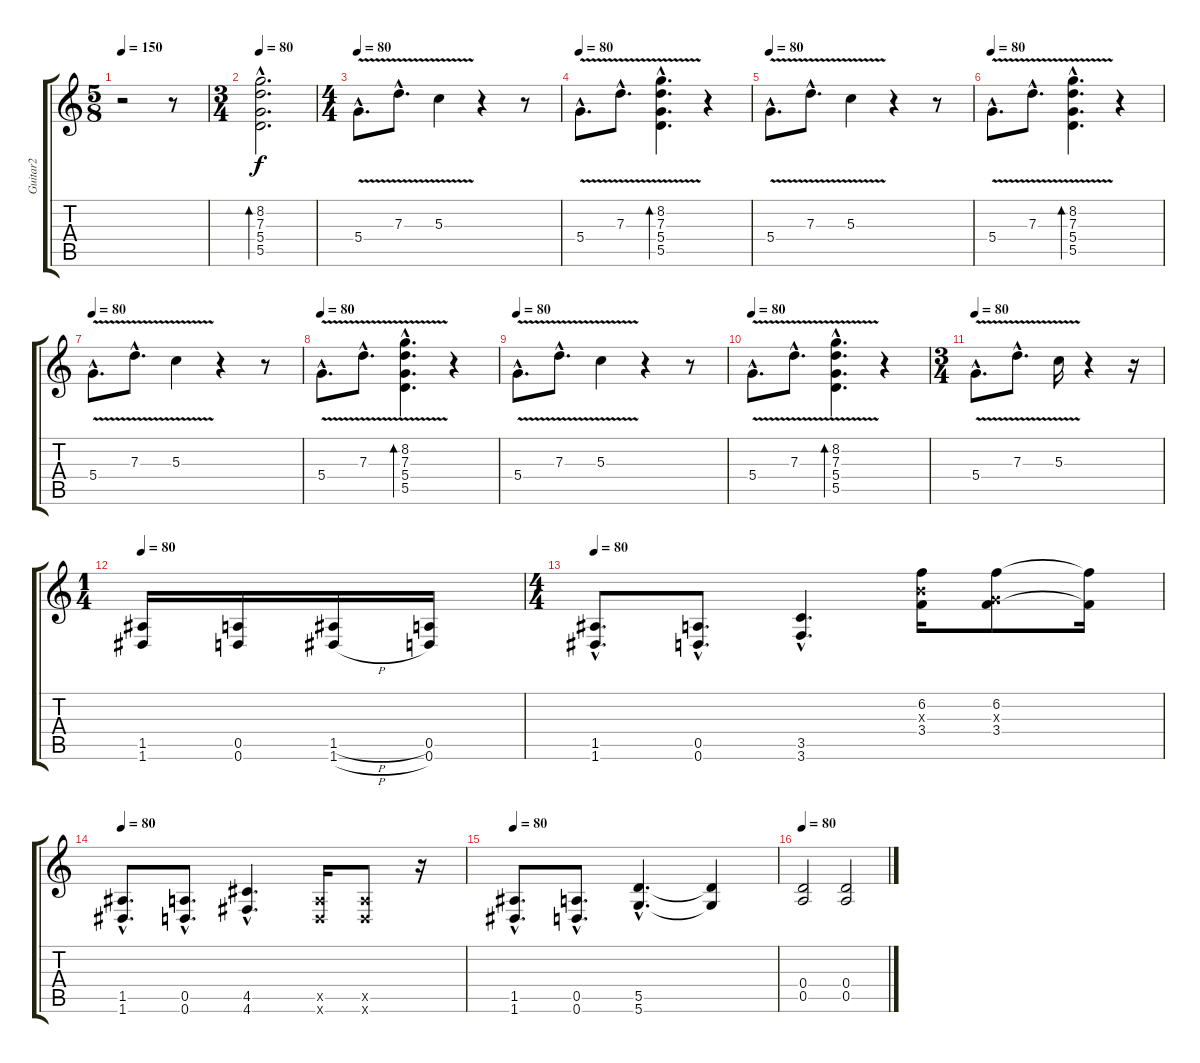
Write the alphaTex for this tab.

\track ("Guitar2" "Guitar2") {instrument electricguitarclean}
\staff {score tabs}
\tuning (E4 B3 G3 D3 A2 D2) {hide}
\ts (5 8)
\tempo 150
\clef g2
\ks c
r.2{dy f} r.8 |
\ts (3 4)
\tempo 80
(8.2{hac} 7.3{hac} 5.4{hac} 5.5{hac}).2{d bd 240 instrument electricguitarclean} |
\ts (4 4)
\tempo 80
5.4{v hac}.8{d instrument electricguitarclean} 7.3{v hac}.8{d} 5.3{v}.4 r.4 r.8 |
\tempo 80
5.4{v hac}.8{d instrument electricguitarclean} 7.3{v hac}.8{d} (8.2{v hac} 7.3{v hac} 5.4{v hac} 5.5{v hac}).4{d bd 120} r.4 |
\tempo 80
5.4{v hac}.8{d instrument electricguitarclean} 7.3{v hac}.8{d} 5.3{v}.4 r.4 r.8 |
\tempo 80
5.4{v hac}.8{d instrument electricguitarclean} 7.3{v hac}.8{d} (8.2{hac} 7.3{v hac} 5.4{hac} 5.5{hac}).4{d bd 120} r.4 |
\tempo 80
5.4{v hac}.8{d instrument electricguitarclean} 7.3{v hac}.8{d} 5.3{v}.4 r.4 r.8 |
\tempo 80
5.4{v hac}.8{d instrument electricguitarclean} 7.3{v hac}.8{d} (8.2{hac} 7.3{v hac} 5.4{hac} 5.5{hac}).4{d bd 120} r.4 |
\tempo 80
5.4{v hac}.8{d instrument electricguitarclean} 7.3{v hac}.8{d} 5.3{v}.4 r.4 r.8 |
\tempo 80
5.4{v hac}.8{d instrument electricguitarclean} 7.3{v hac}.8{d} (8.2{hac} 7.3{v hac} 5.4{hac} 5.5{hac}).4{d bd 120} r.4 |
\ts (3 4)
\tempo 80
5.4{v hac}.8{d instrument electricguitarclean} 7.3{v hac}.8{d} 5.3{v}.16 r.4 r.16 |
\ts (1 4)
\tempo 80
(1.5 1.6).16{instrument distortionguitar} (0.5 0.6).16 (1.5{h} 1.6{h}).16 (0.5 0.6).16 |
\ts (4 4)
\tempo 80
(1.5{hac} 1.6{hac}).8{d} (0.5{hac} 0.6{hac}).8{d} (3.5{hac} 3.6{hac}).4{d} (6.2 4.3{x} 3.4).16{volume 16} (6.2 0.3{x} 3.4).8 (6.2{t} 3.4{t}).16 |
\tempo 80
(1.5{hac} 1.6{hac}).8{d volume 13} (0.5{hac} 0.6{hac}).8{d} (4.5{hac} 4.6{hac}).4{d} (0.5{x} 0.6{x}).16 (0.5{x} 0.6{x}).8 r.16 |
\tempo 80
(1.5{hac} 1.6{hac}).8{d} (0.5{hac} 0.6{hac}).8{d} (5.5{hac} 5.6{hac}).4{d} (5.5{t} 5.6{t}).4 |
\tempo 80
(0.4 0.5).2 (0.4{ss} 0.5{ss}).2
